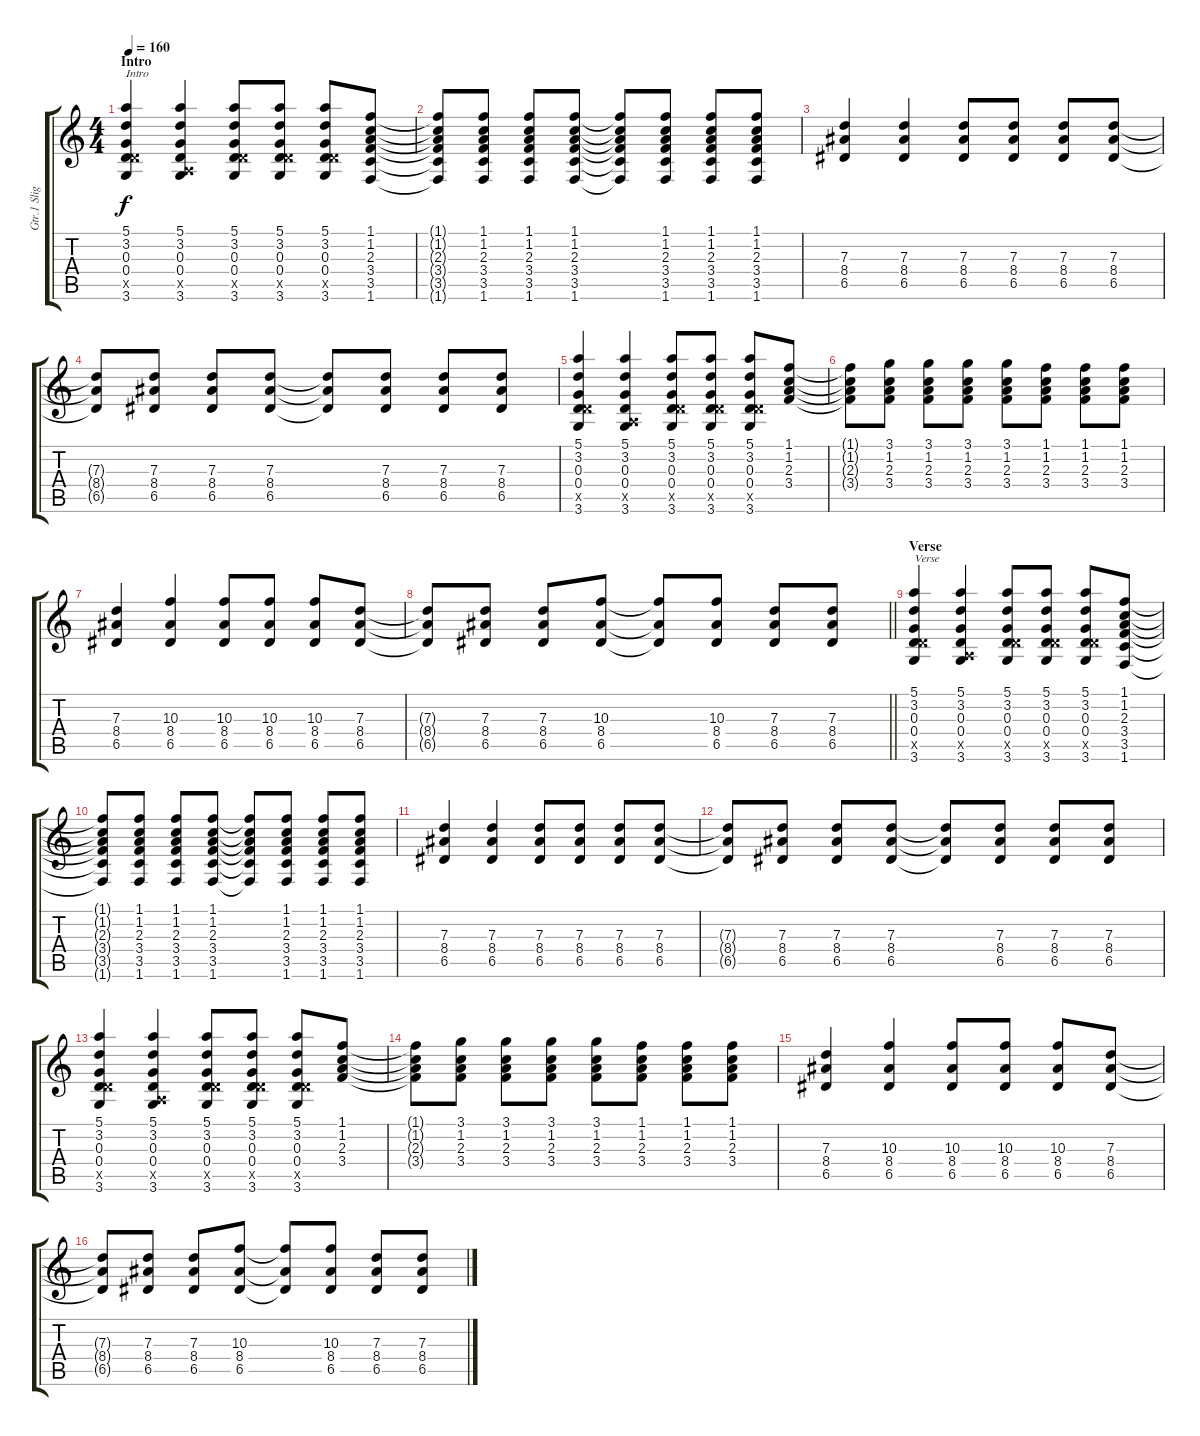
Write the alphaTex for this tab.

\track ("Gtr.1 Slight Dist. (Verses)" "Gtr.1 Slig") {instrument electricguitarjazz}
\staff {score tabs}
\tuning (E4 B3 G3 D3 A2 E2) {hide}
\ts (4 4)
\section ("" "Intro")
\tempo 160
\clef g2
\ks c
(5.1 3.2 0.3 0.4 5.5{x} 3.6).4{txt "Intro" dy f instrument electricguitarjazz} (5.1 3.2 0.3 0.4 0.5{x} 3.6).4 (5.1 3.2 0.3 0.4 5.5{x} 3.6).8 (5.1 3.2 0.3 0.4 5.5{x} 3.6).8 (5.1 3.2 0.3 0.4 5.5{x} 3.6).8 (1.1 1.2 2.3 3.4 3.5 1.6).8 |
(1.1{t} 1.2{t} 2.3{t} 3.4{t} 3.5{t} 1.6{t}).8 (1.1 1.2 2.3 3.4 3.5 1.6).8 (1.1 1.2 2.3 3.4 3.5 1.6).8 (1.1 1.2 2.3 3.4 3.5 1.6).8 (1.1{t} 1.2{t} 2.3{t} 3.4{t} 3.5{t} 1.6{t}).8 (1.1 1.2 2.3 3.4 3.5 1.6).8 (1.1 1.2 2.3 3.4 3.5 1.6).8 (1.1 1.2 2.3 3.4 3.5 1.6).8 |
(7.3 8.4 6.5).4 (7.3 8.4 6.5).4 (7.3 8.4 6.5).8 (7.3 8.4 6.5).8 (7.3 8.4 6.5).8 (7.3 8.4 6.5).8 |
(7.3{t} 8.4{t} 6.5{t}).8 (7.3 8.4 6.5).8 (7.3 8.4 6.5).8 (7.3 8.4 6.5).8 (7.3{t} 8.4{t} 6.5{t}).8 (7.3 8.4 6.5).8 (7.3 8.4 6.5).8 (7.3 8.4 6.5).8 |
(5.1 3.2 0.3 0.4 5.5{x} 3.6).4 (5.1 3.2 0.3 0.4 0.5{x} 3.6).4 (5.1 3.2 0.3 0.4 5.5{x} 3.6).8 (5.1 3.2 0.3 0.4 5.5{x} 3.6).8 (5.1 3.2 0.3 0.4 5.5{x} 3.6).8 (1.1 1.2 2.3 3.4).8 |
(1.1{t} 1.2{t} 2.3{t} 3.4{t}).8 (3.1 1.2 2.3 3.4).8 (3.1 1.2 2.3 3.4).8 (3.1 1.2 2.3 3.4).8 (3.1 1.2 2.3 3.4).8 (1.1 1.2 2.3 3.4).8 (1.1 1.2 2.3 3.4).8 (1.1 1.2 2.3 3.4).8 |
(7.3 8.4 6.5).4 (10.3 8.4 6.5).4 (10.3 8.4 6.5).8 (10.3 8.4 6.5).8 (10.3 8.4 6.5).8 (7.3 8.4 6.5).8 |
\barLineRight lightlight
(7.3{t} 8.4{t} 6.5{t}).8 (7.3 8.4 6.5).8 (7.3 8.4 6.5).8 (10.3 8.4 6.5).8 (10.3{t} 8.4{t} 6.5{t}).8 (10.3 8.4 6.5).8 (7.3 8.4 6.5).8 (7.3 8.4 6.5).8 |
\section ("" "Verse")
(5.1 3.2 0.3 0.4 5.5{x} 3.6).4{txt "Verse"} (5.1 3.2 0.3 0.4 0.5{x} 3.6).4 (5.1 3.2 0.3 0.4 5.5{x} 3.6).8 (5.1 3.2 0.3 0.4 5.5{x} 3.6).8 (5.1 3.2 0.3 0.4 5.5{x} 3.6).8 (1.1 1.2 2.3 3.4 3.5 1.6).8 |
(1.1{t} 1.2{t} 2.3{t} 3.4{t} 3.5{t} 1.6{t}).8 (1.1 1.2 2.3 3.4 3.5 1.6).8 (1.1 1.2 2.3 3.4 3.5 1.6).8 (1.1 1.2 2.3 3.4 3.5 1.6).8 (1.1{t} 1.2{t} 2.3{t} 3.4{t} 3.5{t} 1.6{t}).8 (1.1 1.2 2.3 3.4 3.5 1.6).8 (1.1 1.2 2.3 3.4 3.5 1.6).8 (1.1 1.2 2.3 3.4 3.5 1.6).8 |
(7.3 8.4 6.5).4 (7.3 8.4 6.5).4 (7.3 8.4 6.5).8 (7.3 8.4 6.5).8 (7.3 8.4 6.5).8 (7.3 8.4 6.5).8 |
(7.3{t} 8.4{t} 6.5{t}).8 (7.3 8.4 6.5).8 (7.3 8.4 6.5).8 (7.3 8.4 6.5).8 (7.3{t} 8.4{t} 6.5{t}).8 (7.3 8.4 6.5).8 (7.3 8.4 6.5).8 (7.3 8.4 6.5).8 |
(5.1 3.2 0.3 0.4 5.5{x} 3.6).4 (5.1 3.2 0.3 0.4 0.5{x} 3.6).4 (5.1 3.2 0.3 0.4 5.5{x} 3.6).8 (5.1 3.2 0.3 0.4 5.5{x} 3.6).8 (5.1 3.2 0.3 0.4 5.5{x} 3.6).8 (1.1 1.2 2.3 3.4).8 |
(1.1{t} 1.2{t} 2.3{t} 3.4{t}).8 (3.1 1.2 2.3 3.4).8 (3.1 1.2 2.3 3.4).8 (3.1 1.2 2.3 3.4).8 (3.1 1.2 2.3 3.4).8 (1.1 1.2 2.3 3.4).8 (1.1 1.2 2.3 3.4).8 (1.1 1.2 2.3 3.4).8 |
(7.3 8.4 6.5).4 (10.3 8.4 6.5).4 (10.3 8.4 6.5).8 (10.3 8.4 6.5).8 (10.3 8.4 6.5).8 (7.3 8.4 6.5).8 |
(7.3{t} 8.4{t} 6.5{t}).8 (7.3 8.4 6.5).8 (7.3 8.4 6.5).8 (10.3 8.4 6.5).8 (10.3{t} 8.4{t} 6.5{t}).8 (10.3 8.4 6.5).8 (7.3 8.4 6.5).8 (7.3 8.4 6.5).8
